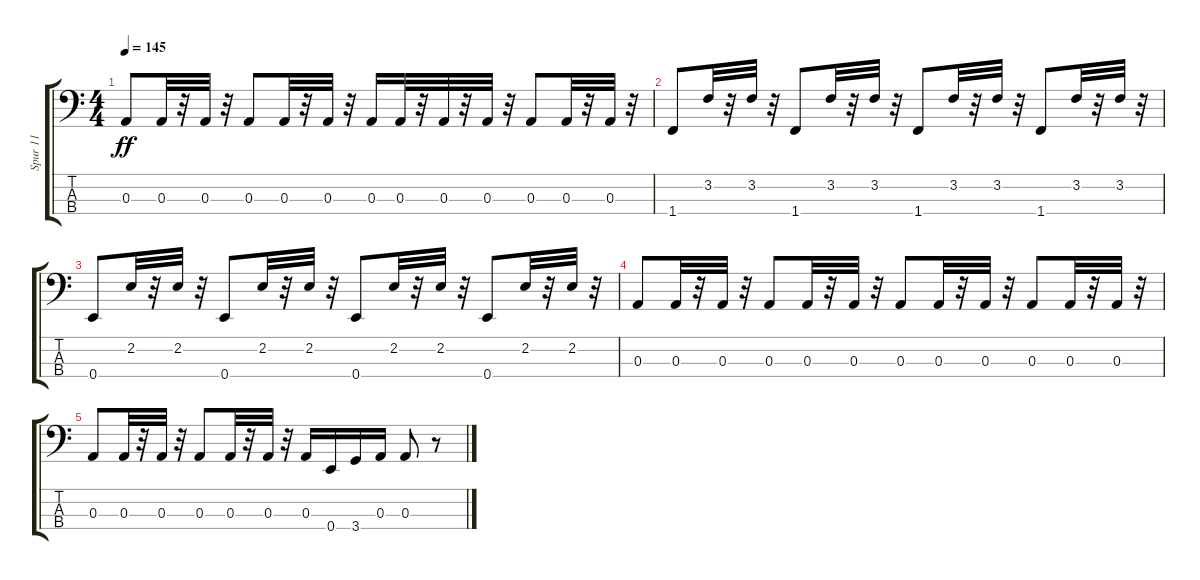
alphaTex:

\track ("Spur 11" "Spur 11") {instrument synthbass2}
\staff {score tabs}
\tuning (G2 D2 A1 E1) {hide}
\ts (4 4)
\tempo 145
\clef f4
\ks c
0.3.8{dy ff} 0.3.32 r.32 0.3.32 r.32 0.3.8 0.3.32 r.32 0.3.32 r.32 0.3.16 0.3.32 r.32 0.3.32 r.32 0.3.32 r.32 0.3.8 0.3.32 r.32 0.3.32 r.32 |
1.4.8 3.2.32 r.32 3.2.32 r.32 1.4.8 3.2.32 r.32 3.2.32 r.32 1.4.8 3.2.32 r.32 3.2.32 r.32 1.4.8 3.2.32 r.32 3.2.32 r.32 |
0.4.8 2.2.32 r.32 2.2.32 r.32 0.4.8 2.2.32 r.32 2.2.32 r.32 0.4.8 2.2.32 r.32 2.2.32 r.32 0.4.8 2.2.32 r.32 2.2.32 r.32 |
0.3.8 0.3.32 r.32 0.3.32 r.32 0.3.8 0.3.32 r.32 0.3.32 r.32 0.3.8 0.3.32 r.32 0.3.32 r.32 0.3.8 0.3.32 r.32 0.3.32 r.32 |
0.3.8 0.3.32 r.32 0.3.32 r.32 0.3.8 0.3.32 r.32 0.3.32 r.32 0.3.16 0.4.16 3.4.16 0.3.16 0.3.8 r.8
